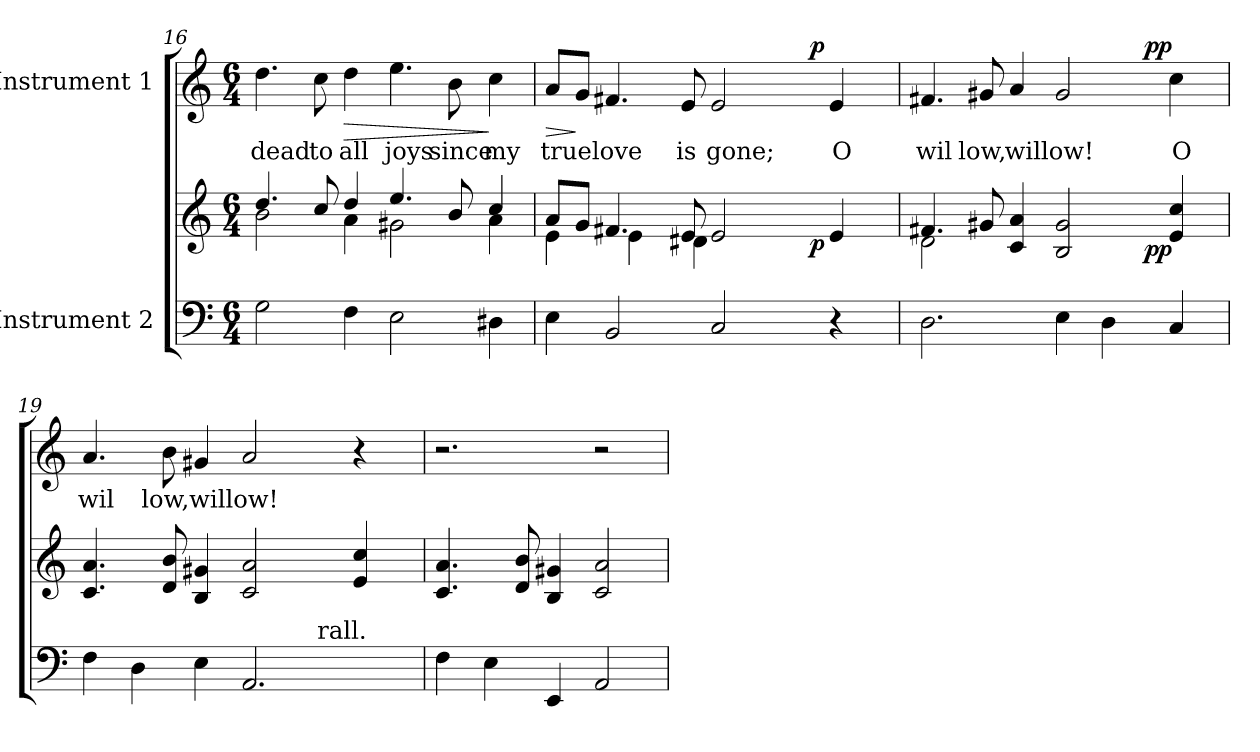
**kern	**kern	**dynam	**kern	**text	**dynam
*part2	*part2	*part2	*part1	*part1	*part1
*staff3	*staff2	*staff2/3	*staff1	*staff1	*staff1
*I"Instrument 2	*	*	*I"Instrument 1	*	*
*clefF4	*clefG2	*	*clefG2	*	*
*M6/4	*M6/4	*	*M6/4	*	*
=16	=16	=16	=16	=16	=16
*	*^	*	*	*	*
!	!	!	!	!	!LO:LY:b:cj	!
2G\	4.dd/	2b\	.	4.dd\	dead	.
!	!	!	!	!	!LO:LY:b:cj	!
.	8cc/	.	.	8cc\	to	.
!	!	!	!	!	!LO:LY:b:cj	!LO:HP:b
4F\	4dd/	4a\	.	4dd\	all	>
!	!	!	!	!	!LO:LY:b:cj	!
2E\	4.ee/	2g#X\	.	4.ee\	joys	.
!	!	!	!	!	!LO:LY:b:cj	!
.	8b/	.	.	8b\	since	.
!	!	!	!	!	!LO:LY:b:cj	!
4D#X\	4cc/	4a\	.	4cc\	my	]
!!LO:PB:g=z
=17	=17	=17	=17	=17	=17	=17
!	!	!	!	!	!LO:LY:b	!LO:HP:b
*	*	*^	*	*^	*	*
4E\	8a/L	4e\	1ryy	.	8a/L	1ryy	truelove	>
.	8g/J	.	.	.	8g/J	.	.	]
2BB/	4.f#X/	4e\	.	.	4.f#X/	.	.	.
.	.	8ryy	.	.	.	.	.	.
!	!	!	!	!	!	!	!LO:LY:b:cj	!
.	8e/	4d#X\	.	.	8e/	.	is	.
!	!	!	!	!	!	!	!LO:LY:b:cj	!
2C/	2e/	.	.	.	2e/	.	gone;	.
.	.	2ryy	.	.	.	.	.	.
.	.	.	8.ryy	.	.	8.ryy	.	.
!	!	!	!	!LO:DY:b	!	!	!	!LO:DY:a
.	.	.	4ryy	p	.	4ryy	.	p
!	!	!	!	!	!	!	!LO:LY:b:cj	!
4r	4e/	.	.	.	4e/	.	O	.
.	.	8ryy	.	.	.	.	.	.
.	.	.	16ryy	.	.	16ryy	.	.
=18	=18	=18	=18	=18	=18	=18	=18	=18
!	!	!	!	!	!	!	!LO:LY:b:cj	!
2.D\	4.f#X/	2d\	1ryy	.	4.f#X/	1ryy	wil	.
!	!	!	!	!	!	!	!LO:LY:b:cj	!
.	8g#X/	.	.	.	8g#X/	.	low,	.
!	!	!	!	!	!	!	!LO:LY:b	!
.	4a/ 4c/	1ryy	.	.	4a/	.	willow!	.
4E\	2B/ 2g#/	.	.	.	2g#/	.	.	.
4D\	.	.	8ryy	.	.	8ryy	.	.
.	.	.	32ryy	.	.	32ryy	.	.
!	!	!	!	!LO:DY:b	!	!	!	!LO:DY:a
.	.	.	4ryy	pp	.	4ryy	.	pp
!	!	!	!	!	!	!	!LO:LY:b:cj	!
4C/	4cc/ 4e/	.	.	.	4cc\	.	O	.
.	.	.	16.ryy	.	.	16.ryy	.	.
=19	=19	=19	=19	=19	=19	=19	=19	=19
!	!	!	!	!	!	!	!LO:LY:b:cj	!
*	*v	*v	*v	*	*	*	*	*
*^	*	*	*v	*v	*	*
4F\	1ryy	4.a/ 4.c/	.	4.a/	wil	.
4D\	.	.	.	.	.	.
!	!	!	!	!	!LO:LY:b:cj	!
.	.	8d/ 8b/	.	8b\	low,	.
!	!	!	!	!	!LO:LY:b	!
4E\	.	4B/ 4g#X/	.	4g#X/	willow!	.
2.AA/	.	2a/ 2c/	.	2a/	.	.
.	16.ryy	.	.	.	.	.
!	!LO:TX:a:t=rall.	!	!	!	!	!
.	4ryy	.	.	.	.	.
.	.	4cc/ 4e/	.	4r	.	.
.	8ryy	.	.	.	.	.
.	32ryy	.	.	.	.	.
*v	*v	*	*	*	*	*
=20	=20	=20	=20	=20	=20
4F\	4.c/ 4.a/	.	2.r	.	.
4E\	.	.	.	.	.
.	8d/ 8b/	.	.	.	.
4EE/	4B/ 4g#X/	.	.	.	.
2AA/	2a/ 2c/	.	2r	.	.
=	=	=	=	=	=
*-	*-	*-	*-	*-	*-
